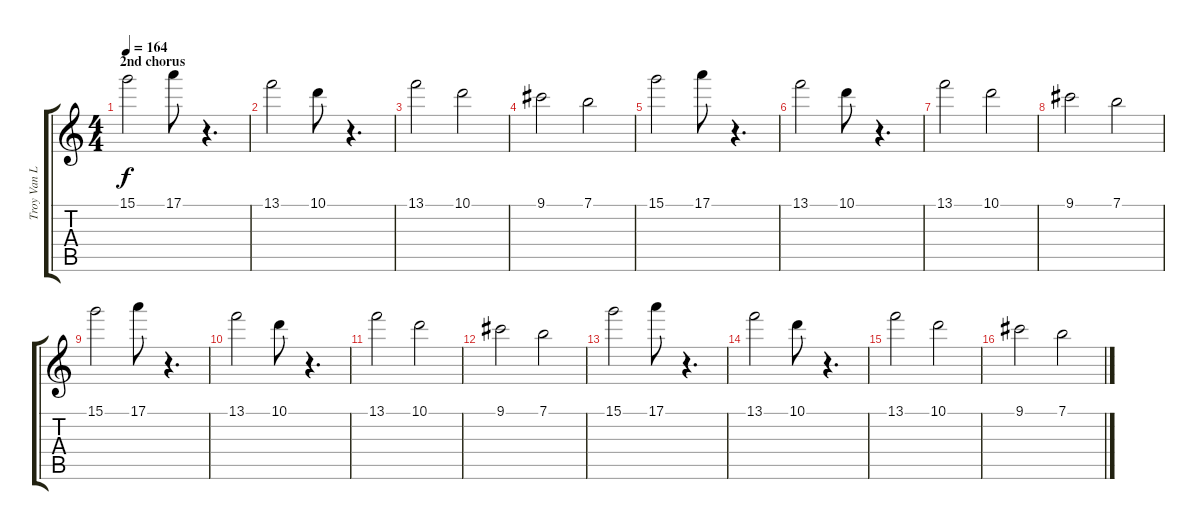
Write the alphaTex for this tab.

\track ("Troy Van Leeuwen - lapsteel" "Troy Van L") {instrument distortionguitar}
\staff {score tabs}
\tuning (E4 B3 G3 D3 A2 E2) {hide}
\ts (4 4)
\section ("" "2nd chorus")
\tempo 164
\clef g2
\ks c
15.1.2{dy f} 17.1.8 r.4{d} |
13.1.2 10.1.8 r.4{d} |
13.1.2 10.1.2 |
9.1.2 7.1.2 |
15.1.2 17.1.8 r.4{d} |
13.1.2 10.1.8 r.4{d} |
13.1.2 10.1.2 |
9.1.2 7.1.2 |
15.1.2 17.1.8 r.4{d} |
13.1.2 10.1.8 r.4{d} |
13.1.2 10.1.2 |
9.1.2 7.1.2 |
15.1.2 17.1.8 r.4{d} |
13.1.2 10.1.8 r.4{d} |
13.1.2 10.1.2 |
9.1.2 7.1.2
